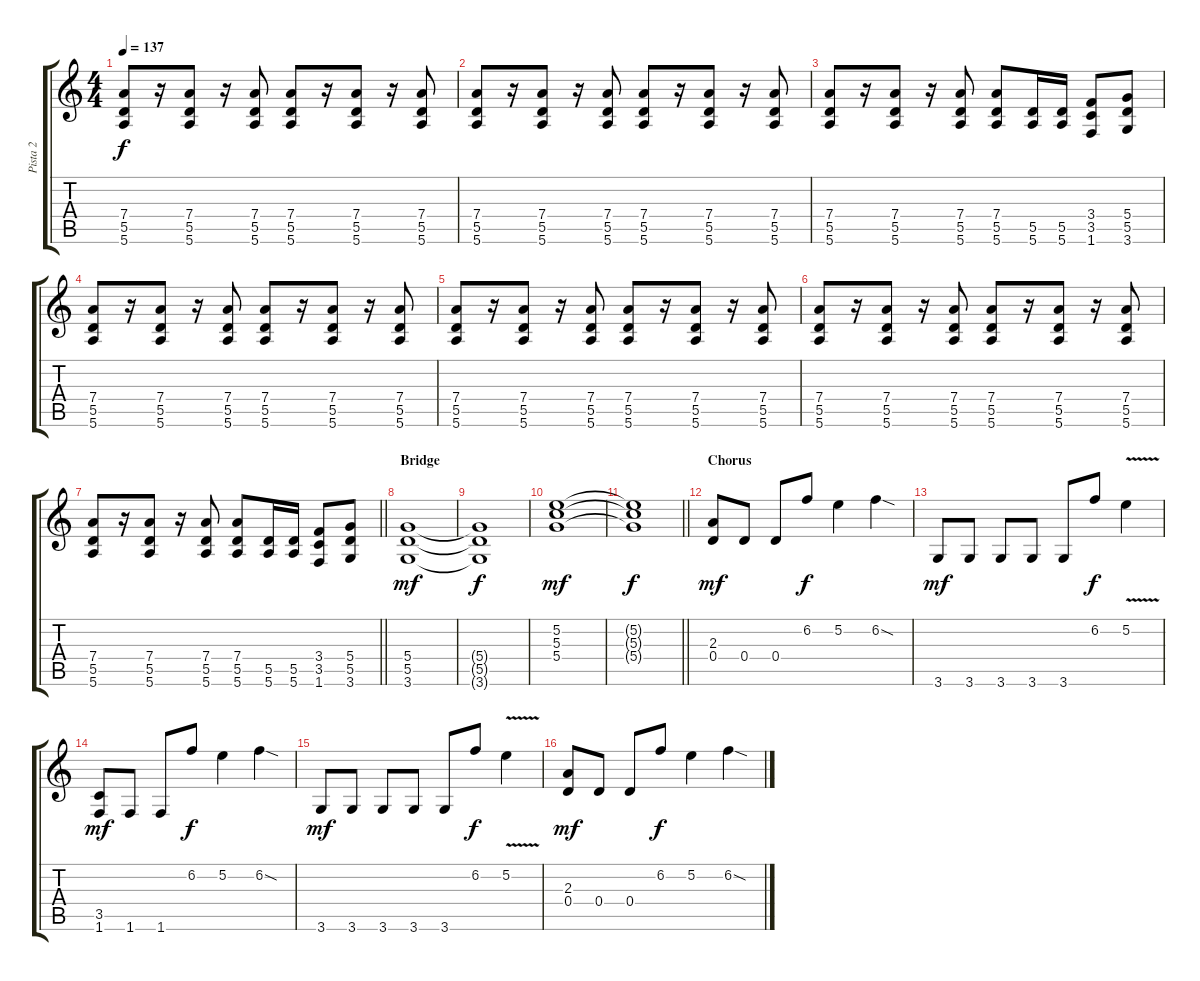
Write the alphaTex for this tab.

\track ("Pista 2" "Pista 2") {instrument distortionguitar}
\staff {score tabs}
\tuning (E4 B3 G3 D3 A2 E2) {hide}
\ts (4 4)
\tempo 137
\clef g2
\ks c
(7.4 5.5 5.6).8{dy f} r.16 (7.4 5.5 5.6).8 r.16 (7.4 5.5 5.6).8 (7.4 5.5 5.6).8 r.16 (7.4 5.5 5.6).8 r.16 (7.4 5.5 5.6).8 |
(7.4 5.5 5.6).8 r.16 (7.4 5.5 5.6).8 r.16 (7.4 5.5 5.6).8 (7.4 5.5 5.6).8 r.16 (7.4 5.5 5.6).8 r.16 (7.4 5.5 5.6).8 |
(7.4 5.5 5.6).8 r.16 (7.4 5.5 5.6).8 r.16 (7.4 5.5 5.6).8 (7.4 5.5 5.6).8 (5.5 5.6).16 (5.5 5.6).16 (3.4 3.5 1.6).8 (5.4 5.5 3.6).8 |
(7.4 5.5 5.6).8 r.16 (7.4 5.5 5.6).8 r.16 (7.4 5.5 5.6).8 (7.4 5.5 5.6).8 r.16 (7.4 5.5 5.6).8 r.16 (7.4 5.5 5.6).8 |
(7.4 5.5 5.6).8 r.16 (7.4 5.5 5.6).8 r.16 (7.4 5.5 5.6).8 (7.4 5.5 5.6).8 r.16 (7.4 5.5 5.6).8 r.16 (7.4 5.5 5.6).8 |
(7.4 5.5 5.6).8 r.16 (7.4 5.5 5.6).8 r.16 (7.4 5.5 5.6).8 (7.4 5.5 5.6).8 r.16 (7.4 5.5 5.6).8 r.16 (7.4 5.5 5.6).8 |
\barLineRight lightlight
(7.4 5.5 5.6).8 r.16 (7.4 5.5 5.6).8 r.16 (7.4 5.5 5.6).8 (7.4 5.5 5.6).8 (5.5 5.6).16 (5.5 5.6).16 (3.4 3.5 1.6).8 (5.4 5.5 3.6).8 |
\section ("" "Bridge")
(5.4 5.5 3.6).1{dy mf} |
(5.4{t} 5.5{t} 3.6{t}).1{dy f} |
(5.2 5.3 5.4).1{dy mf} |
\barLineRight lightlight
(5.2{t} 5.3{t} 5.4{t}).1{dy f} |
\section ("" "Chorus")
(2.3 0.4).8{dy mf} 0.4.8 0.4.8 6.2.8{dy f} 5.2.4 6.2{sod}.4 |
3.6.8{dy mf} 3.6.8 3.6.8 3.6.8 3.6.8 6.2.8{dy f} 5.2{v}.4 |
(3.5 1.6).8{dy mf} 1.6.8 1.6.8 6.2.8{dy f} 5.2.4 6.2{sod}.4 |
3.6.8{dy mf} 3.6.8 3.6.8 3.6.8 3.6.8 6.2.8{dy f} 5.2{v}.4 |
(2.3 0.4).8{dy mf} 0.4.8 0.4.8 6.2.8{dy f} 5.2.4 6.2{sod}.4
